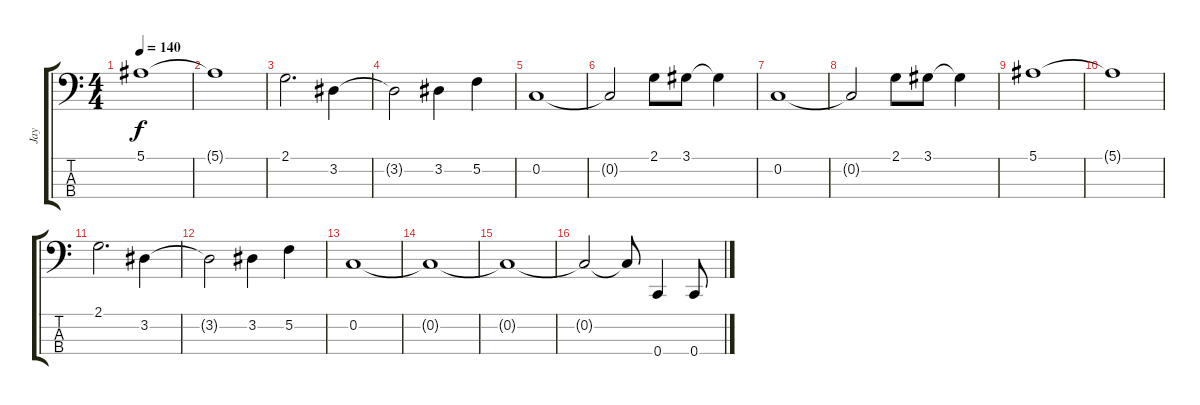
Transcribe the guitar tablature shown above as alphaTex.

\track ("Jay" "Jay") {instrument electricbasspick}
\staff {score tabs}
\tuning (F2 C2 G1 C1) {hide}
\ts (4 4)
\tempo 140
\clef f4
\ks c
5.1.1{dy f} |
5.1{t}.1 |
2.1.2{d} 3.2.4 |
3.2{t}.2 3.2.4 5.2.4 |
0.2.1 |
0.2{t}.2 2.1.8 3.1.8 3.1{t}.4 |
0.2.1 |
0.2{t}.2 2.1.8 3.1.8 3.1{t}.4 |
5.1.1 |
5.1{t}.1 |
2.1.2{d} 3.2.4 |
3.2{t}.2 3.2.4 5.2.4 |
0.2.1 |
0.2{t}.1 |
0.2{t}.1 |
0.2{t}.2 0.2{t}.8 0.4.4 0.4.8
